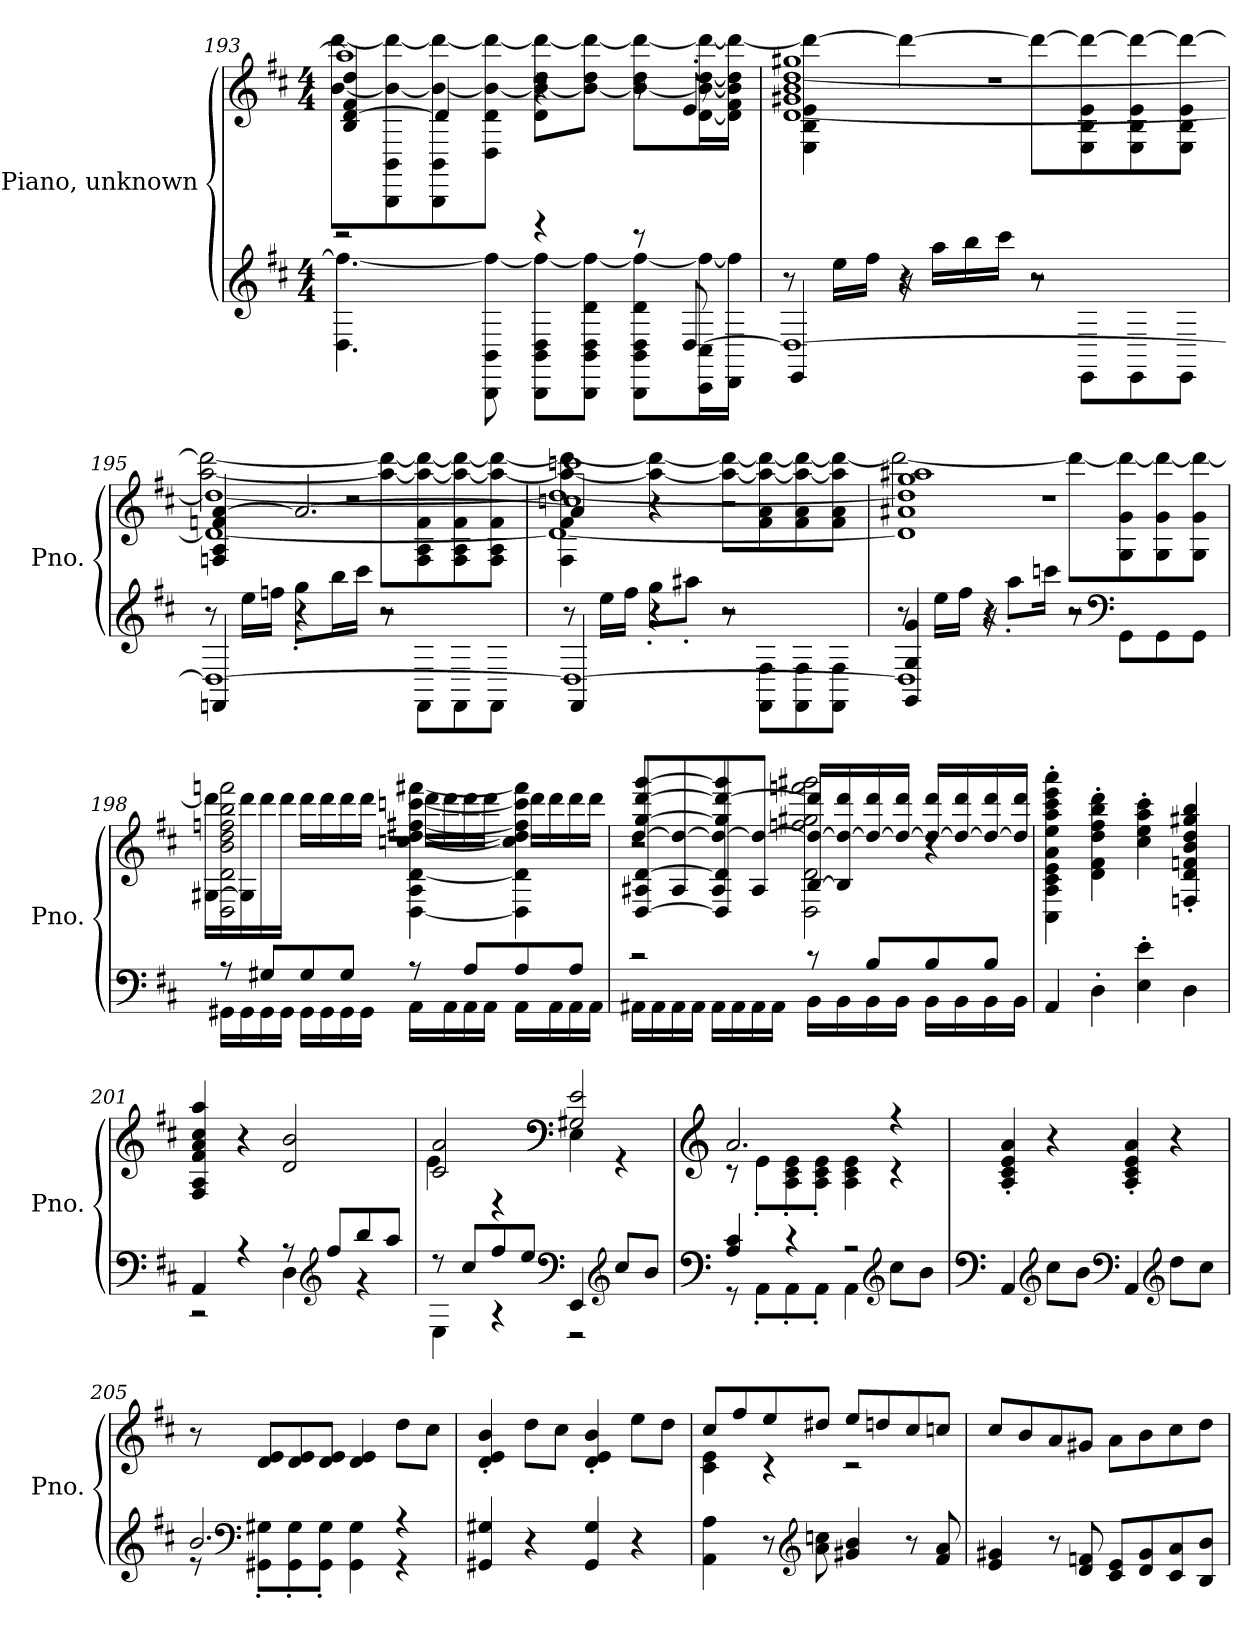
**kern	**kern
*part1	*part1
*staff2	*staff1
*I"Piano, unknown	*
*I'Pno.	*
!!LO:LB:g=z
*clefG2	*clefG2
*k[f#c#]	*k[f#c#]
*M4/4	*M4/4
=193	=193
*^	*^
*	*	*	*^
*	*	*	*	*^
2r	4.D\ 4.ff#\_	1r	1aa]	4B/ [4d/ 4f#/ 4dd/	[8b\ [8ddd\L
.	.	.	.	.	8BBB\ 8BB\ 8b\_ 8ddd\_
.	.	.	.	4d/]	8BBB\ 8BB\ 8b\_ 8ddd\_
.	8BBB\ 8BB\ 8ff#\_	.	.	.	8D\ 8d\ 8b\_ 8ddd\_J
4r	8BBB\ 8BB\ 8D\ 8ff#\_L	.	.	4r	8d\ 8b\_ 8dd\ 8ddd\_L
.	8BBB\ 8BB\ 8D\ 8d\ 8ff#\_J	.	.	.	8b\_ 8dd\ 8ddd\_J
8r	8BBB\ 8BB\ 8D\ 8d\ 8ff#\_L	.	.	8r	8b\_ 8dd\ 8ddd\_L
[8D/	16CC#\ 16C#\ 16ff#\_L	.	.	8e'/	[16d\ 16b\_ [16dd\ 16ddd\_L
.	16DD\ 16ff#\]JJ	.	.	.	16d\] 16f#\ 16b\] 16dd\] 16ddd\_JJ
*	*	*	*	*v	*v
=194	=194	=194	=194	=194
*	*^	*	*	*
1D_	8r	4EE/	1r	[1d 1g#X 1b [1dd 1gg#X	4E\ 4B\ 4e\ 4ddd\_
.	16ee\LL	.	.	.	.
.	16ff#\JJ	.	.	.	.
.	16r	4r	.	.	4ddd\_
.	16aa\LL	.	.	.	.
.	16bb\	.	.	.	.
.	16ccc#\JJ	.	.	.	.
.	8r	2r	.	.	8ddd\L_
.	8EE\L	.	.	.	8E\ 8B\ 8e\ 8ddd\_
.	8EE\	.	.	.	8E\ 8B\ 8e\ 8ddd\_
.	8EE\J	.	.	.	8E\ 8B\ 8e\ 8ddd\_J
!!LO:PB:g=z
=195	=195	=195	=195	=195	=195
*	*	*	*	*	*^
1D_	8r	4FFn/	1r	1d_ 1dd_	4Fn/ 4A/ 4fn/ [4a/	[2aa\ 2ddd\_
.	16ee\LL	.	.	.	.	.
.	16ffn\JJ	.	.	.	.	.
.	8gg'\L	4r	.	.	2.a/_	.
.	16bb\L	.	.	.	.	.
.	16ccc#\JJ	.	.	.	.	.
.	8r	2r	.	.	.	8aa\_ 8ddd\_L
.	8FF\L	.	.	.	.	8F\ 8A\ 8f\ 8aa\_ 8ddd\_
.	8FF\	.	.	.	.	8F\ 8A\ 8f\ 8aa\_ 8ddd\_
.	8FF\J	.	.	.	.	8F\ 8A\ 8f\ 8aa\_ 8ddd\_J
=196	=196	=196	=196	=196	=196	=196
1D_	8r	4FF#/	1ccn 1cccn	1d_ 1dd_	4a/]	4F#\ 4f#\ 4aa\_ 4ddd\_
.	16ee\LL	.	.	.	.	.
.	16ff#\JJ	.	.	.	.	.
.	8gg'\L	4r	.	.	4r	4aa\_ 4ddd\_
.	8aa#X'\J	.	.	.	.	.
.	8r	2r	.	.	2r	8aa\_ 8ddd\_L
.	8FF#\ 8F#\L	.	.	.	.	8f#\ 8a\ 8aa\_ 8ddd\_
.	8FF#\ 8F#\	.	.	.	.	8f#\ 8a\ 8aa\_ 8ddd\_
.	8FF#\ 8F#\J	.	.	.	.	8f#\ 8a\ 8aa\] 8ddd\_J
=197	=197	=197	=197	=197	=197	=197
1D]	8r	4GG/ 4G/ 4g/	1r	1d] 1dd]	1a#X 1gg 1aa#X	2ddd\_
.	16ee\LL	.	.	.	.	.
.	16ff#\JJ	.	.	.	.	.
.	16r	4r	.	.	.	.
.	8aa'\L	.	.	.	.	.
.	16cccn\Jk	.	.	.	.	.
.	8r	2r	.	.	.	8ddd\L_
*clefF4	*	*	*	*	*	*
.	8GG\L	.	.	.	.	8G\ 8g\ 8ddd\_
.	8GG\	.	.	.	.	8G\ 8g\ 8ddd\_
.	8GG\J	.	.	.	.	8G\ 8g\ 8ddd\_J
*	*v	*v	*	*	*	*
*	*	*	*	*v	*v
!!LO:LB:g=z
=198	=198	=198	=198	=198
8r	16GG#X\LL	1r	2D\ 2d\ 2b\ 2dd\ 2ffn\ 2bb\ 2fffn\	[16G#X\ 16ddd\]LL
.	16GG#\	.	.	16G#\] 16ddd\
8G#X/L	16GG#\	.	.	16ddd\
.	16GG#\JJ	.	.	16ddd\JJ
8G#/	16GG#\LL	.	.	16ddd\LL
.	16GG#\	.	.	16ddd\
8G#/J	16GG#\	.	.	16ddd\
.	16GG#\JJ	.	.	16ddd\JJ
8r	16AA\LL	.	[4D\ 4A\ [4d\ [4ccn\ [4dd\ [4ff#X\ [4cccn\ [4fff#X\	16ddd\LL
.	16AA\	.	.	16ddd\
8A/L	16AA\	.	.	16ddd\
.	16AA\JJ	.	.	16ddd\JJ
8A/	16AA\LL	.	4D\] 4d\] 4cc\] 4dd\] 4ff#\] 4ccc\] 4fff#\]	16ddd\LL
.	16AA\	.	.	16ddd\
8A/J	16AA\	.	.	16ddd\
.	16AA\JJ	.	.	16ddd\JJ
!!LO:LB:g=z	!!	!!
=199	=199	=199	=199	=199
2r	16AA#X\LL	[8dd/L	2r	[4D/ 4A#X/ [4d/ [4gg/ [4ddd/ [4ggg/
.	16AA#\	.	.	.
.	16AA#\	8A#/ 8dd/_	.	.
.	16AA#\JJ	.	.	.
.	16AA#\LL	8A#/ 8dd/_	.	4D/] 4d/] 4gg/] 4ddd/_ 4ggg/]
.	16AA#\	.	.	.
.	16AA#\	8A#/ 8dd/_J	.	.
.	16AA#\JJ	.	.	.
8r	16BB\LL	[16B/ 16dd/_LL	2D\ 2d\ 2ffn\ 2gg#X\ 2fffn\ 2ggg#X\	4ddd/]
.	16BB\	16B/] 16dd/_ 16ddd/	.	.
8B/L	16BB\	16dd/_ 16ddd/	.	.
.	16BB\JJ	16dd/_ 16ddd/JJ	.	.
8B/	16BB\LL	16dd/_ 16ddd/LL	.	4r
.	16BB\	16dd/_ 16ddd/	.	.
8B/J	16BB\	16dd/_ 16ddd/	.	.
.	16BB\JJ	16dd/] 16ddd/JJ	.	.
*v	*v	*	*	*
*	*v	*v	*v
=200	=200
4AA/	4C#\' 4A\' 4c#\' 4e\' 4a\' 4ee\' 4aa\' 4ccc#\' 4eee\' 4aaa\'
4D'\	4d\' 4f#\' 4dd\' 4ff#\' 4bb\' 4ddd\'
4E\' 4e\'	4cc#\' 4ee\' 4aa\' 4ccc#\'
4D\	4Fn/' 4d/' 4fn/' 4b/' 4dd/' 4gg#X/' 4bb/'
=201	=201
*^	*
4AA/	2r	4F#/ 4A/ 4f#/ 4a/ 4cc#/ 4aa/
4r	.	4r
8r	4D\	2d/ 2b/
*clefG2	*	*
8ff#/L	.	.
8bb/	4r	.
8aa/J	.	.
!!LO:LB:g=z
=202	=202	=202
*	*	*^
8r	4E\	2c#/ 2a/	4e\
8cc#/L	.	.	.
8ff#/	4r	.	4r
8ee/J	.	.	.
*clefF4	*	*clefF4	*
4EE/	2r	2G#X/ 2e/	4E\
*clefG2	*	*	*
8cc#/L	.	.	4r
8b/J	.	.	.
=203	=203	=203	=203
*clefF4	*	*clefG2	*
4A/ 4c#/	8r	2.a/	8r
.	8AA'\L	.	8e'\L
4r	8AA'\	.	8A\' 8c#\' 8e\'
.	8AA'\J	.	8A\' 8c#\' 8e\'J
2r	4AA\	.	4A\ 4c#\ 4e\
*clefG2	*	*	*
.	8cc#\L	4r	4r
.	8b\J	.	.
*v	*v	*	*
*	*v	*v
=204	=204
*clefF4	*
4AA/	4A/' 4c#/' 4e/' 4a/'
*clefG2	*
8cc#\L	4r
8b\J	.
*clefF4	*
4AA/	4A/' 4c#/' 4e/' 4a/'
*clefG2	*
8dd\L	4r
8cc#\J	.
!!LO:LB:g=z
=205	=205
*^	*
2.b/	8r	8r
*clefF4	*	*
.	8GG#X\' 8G#X\'L	8d/ 8e/L
.	8GG#\' 8G#\'	8d/ 8e/
.	8GG#\' 8G#\'J	8d/ 8e/J
.	4GG#\ 4G#\	4d/ 4e/
4r	4r	8dd\L
.	.	8cc#\J
*v	*v	*
=206	=206
4GG#X/ 4G#X/	4d/' 4e/' 4b/'
4r	8dd\L
.	8cc#\J
4GG#/ 4G#/	4d/' 4e/' 4b/'
4r	8ee\L
.	8dd\J
=207	=207
*	*^
4AA\ 4A\	8cc#/L	4c#\ 4e\
.	8ff#/	.
8r	8ee/	4r
*clefG2	*	*
8a\ 8ccn\	8dd#X/J	.
4g#X/ 4b/	8ee/L	2r
.	8ddn/	.
8r	8cc#/	.
8f#/ 8a/	8ccn/J	.
*	*v	*v
=208	=208
4e/ 4g#X/	8cc#/L
.	8b/
8r	8a/
8d/ 8fn/	8g#X/J
8c#/ 8e/L	8a\L
8d/ 8g#/	8b\
8c#/ 8a/	8cc#\
8B/ 8b/J	8dd\J
=	=
*-	*-
